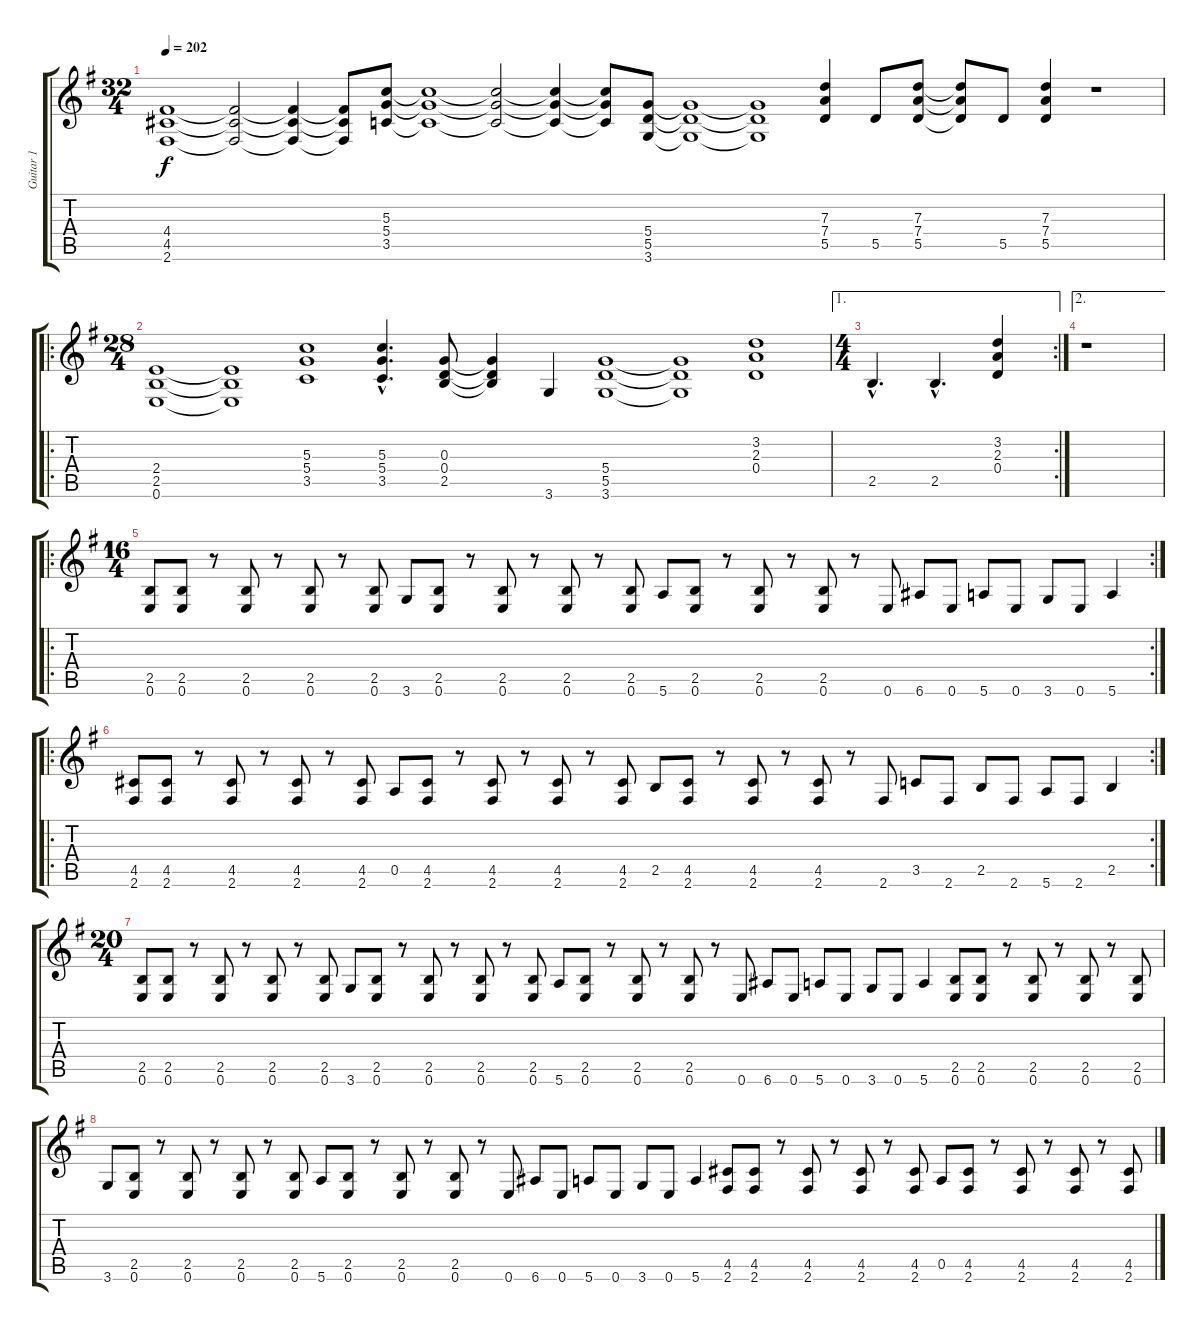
\track ("Guitar 1" "Guitar 1") {instrument acousticguitarsteel}
\staff {score tabs}
\tuning (E4 B3 G3 D3 A2 E2) {hide}
\ts (32 4)
\tempo 202
\clef g2
\ks g
(4.4 4.5 2.6).1{dy f} (4.4{t} 4.5{t} 2.6{t}).2 (4.4{t} 4.5{t} 2.6{t}).4 (4.4{t} 4.5{t} 2.6{t}).8 (5.3 5.4 3.5).8 (5.3{t} 5.4{t} 3.5{t}).1 (5.3{t} 5.4{t} 3.5{t}).2 (5.3{t} 5.4{t} 3.5{t}).4 (5.3{t} 5.4{t} 3.5{t}).8 (5.4 5.5 3.6).8 (5.4{t} 5.5{t} 3.6{t}).1 (5.4{t} 5.5{t} 3.6{t}).1 (7.3 7.4 5.5).4 5.5.8 (7.3 7.4 5.5).8 (7.3{t} 7.4{t} 5.5{t}).8 5.5.8 (7.3 7.4 5.5).4 r.1 |
\ro
\ts (28 4)
(2.4 2.5 0.6).1 (2.4{t} 2.5{t} 0.6{t}).1 (5.3 5.4 3.5).1 (5.3{hac} 5.4{hac} 3.5{hac}).4{d} (0.3 0.4 2.5).8 (0.3{t} 0.4{t} 2.5{t}).4 3.6.4 (5.4 5.5 3.6).1 (5.4{t} 5.5{t} 3.6{t}).1 (3.2 2.3 0.4).1 |
\ae 1
\rc 2
\ts (4 4)
2.5{hac}.4{d} 2.5{hac}.4{d} (3.2 2.3 0.4).4 |
\ae 2
r.1 |
\ro
\rc 2
\ts (16 4)
(2.5 0.6).8 (2.5 0.6).8 r.8 (2.5 0.6).8 r.8 (2.5 0.6).8 r.8 (2.5 0.6).8 3.6.8 (2.5 0.6).8 r.8 (2.5 0.6).8 r.8 (2.5 0.6).8 r.8 (2.5 0.6).8 5.6.8 (2.5 0.6).8 r.8 (2.5 0.6).8 r.8 (2.5 0.6).8 r.8 0.6.8 6.6.8 0.6.8 5.6.8 0.6.8 3.6.8 0.6.8 5.6.4 |
\ro
\rc 2
(4.5 2.6).8 (4.5 2.6).8 r.8 (4.5 2.6).8 r.8 (4.5 2.6).8 r.8 (4.5 2.6).8 0.5.8 (4.5 2.6).8 r.8 (4.5 2.6).8 r.8 (4.5 2.6).8 r.8 (4.5 2.6).8 2.5.8 (4.5 2.6).8 r.8 (4.5 2.6).8 r.8 (4.5 2.6).8 r.8 2.6.8 3.5.8 2.6.8 2.5.8 2.6.8 5.6.8 2.6.8 2.5.4 |
\ts (20 4)
(2.5 0.6).8 (2.5 0.6).8 r.8 (2.5 0.6).8 r.8 (2.5 0.6).8 r.8 (2.5 0.6).8 3.6.8 (2.5 0.6).8 r.8 (2.5 0.6).8 r.8 (2.5 0.6).8 r.8 (2.5 0.6).8 5.6.8 (2.5 0.6).8 r.8 (2.5 0.6).8 r.8 (2.5 0.6).8 r.8 0.6.8 6.6.8 0.6.8 5.6.8 0.6.8 3.6.8 0.6.8 5.6.4 (2.5 0.6).8 (2.5 0.6).8 r.8 (2.5 0.6).8 r.8 (2.5 0.6).8 r.8 (2.5 0.6).8 |
3.6.8 (2.5 0.6).8 r.8 (2.5 0.6).8 r.8 (2.5 0.6).8 r.8 (2.5 0.6).8 5.6.8 (2.5 0.6).8 r.8 (2.5 0.6).8 r.8 (2.5 0.6).8 r.8 0.6.8 6.6.8 0.6.8 5.6.8 0.6.8 3.6.8 0.6.8 5.6.4 (4.5 2.6).8 (4.5 2.6).8 r.8 (4.5 2.6).8 r.8 (4.5 2.6).8 r.8 (4.5 2.6).8 0.5.8 (4.5 2.6).8 r.8 (4.5 2.6).8 r.8 (4.5 2.6).8 r.8 (4.5 2.6).8
